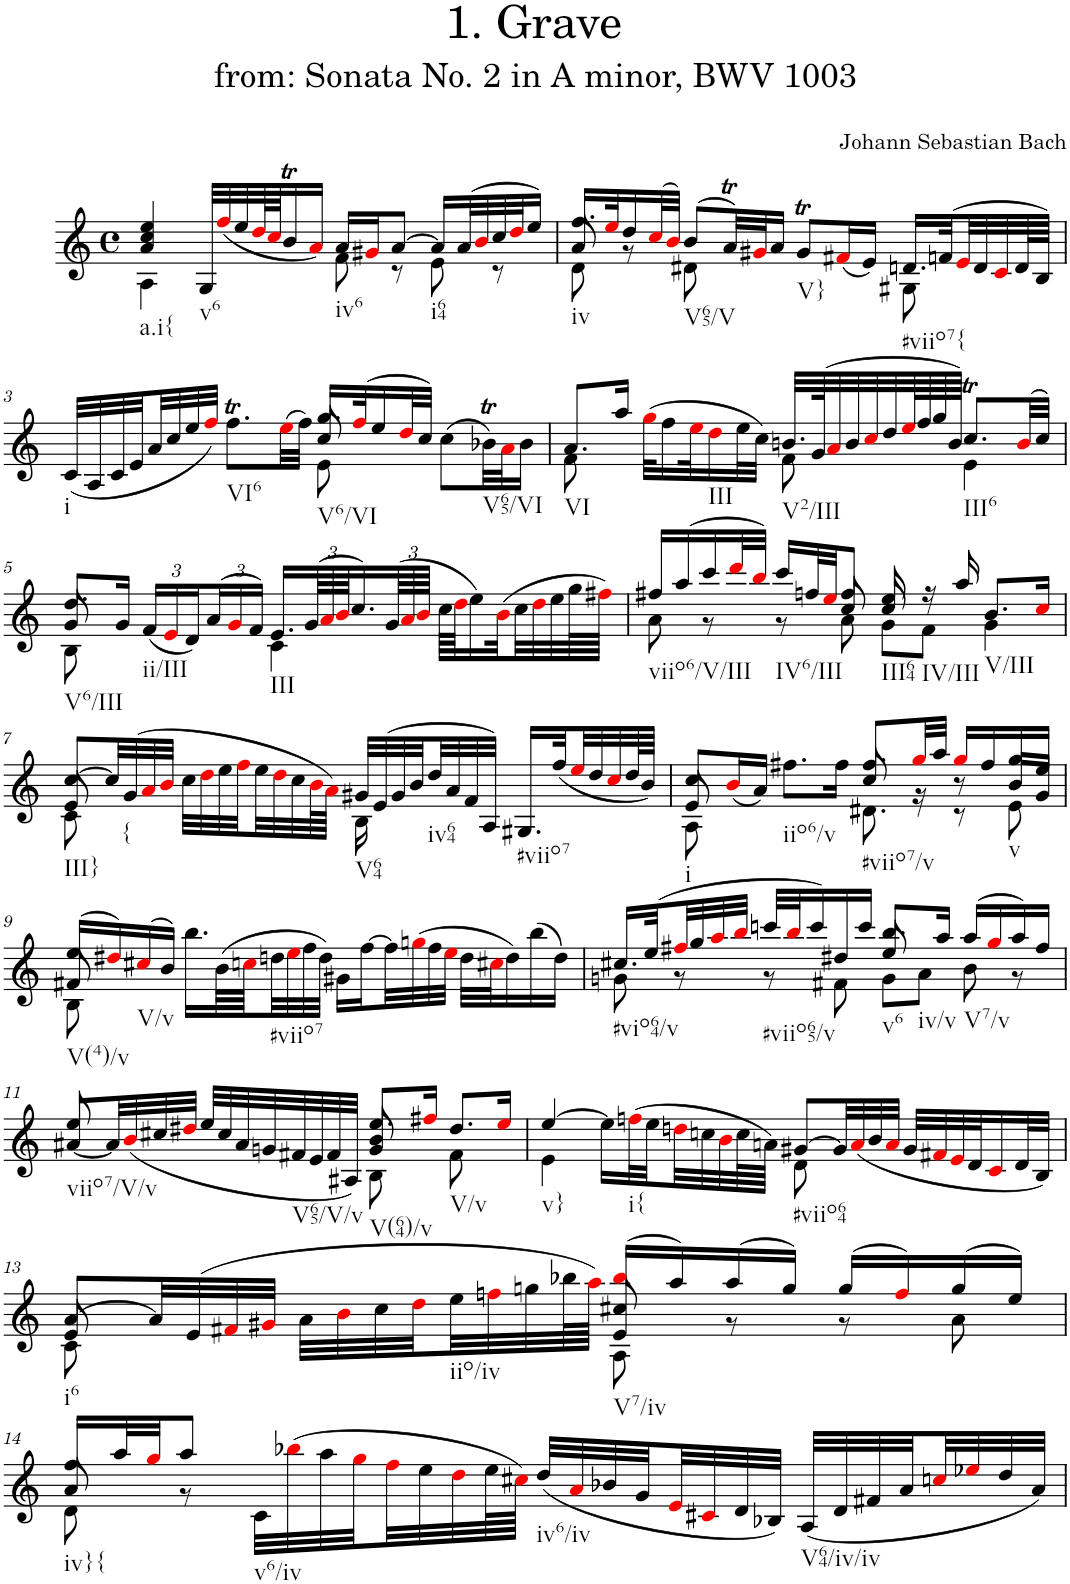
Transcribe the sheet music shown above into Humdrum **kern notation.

**kern
*part1
*staff1
*I"Violin
*I'Vln.
*clefG2
*k[]
*M4/4
*met(c)
=1
*^
!LO:TX:b:t=a.i{	!
4a/ 4cc/ 4ee/	4A\
!LO:TX:b:t=v6	!
32G/LLL	4ryy
(32ffi/	.
32ee/	.
64ddi/L	.
64cci/JJ	.
16bt/	.
16ai/JJ)	.
!LO:TX:b:t=iv6	!
16a/LL	8f\
16g#Xi/J	.
[8a/J	8r
!LO:TX:b:t=i64	!
16a/LL]	8e\
(32a/L	.
32bi/	.
32cc/	8r
32ddi/J	.
16ee/JJ)	.
=2	=2
*	*^
!LO:TX:b:t=iv	!	!
16.ff/LL	8d\	8a/
32eei/K	.	.
16dd/	8r	2..ryy
(32cci/L	.	.
32bi/JJJ)	.	.
!LO:TX:b:t=V65/V	!	!
(8b/L	8d#X\	.
32aT/LL)	4.ryy	.
32g#Xi/J	.	.
16a/JJ	.	.
!LO:TX:b:t=V}	!	!
8g#t/L	.	.
(16f#Xi/L	.	.
16e/JJ)	.	.
!LO:TX:b:t=#viio7{	!	!
16.dn/LL	8G#X\	.
(32fn/L	.	.
32ei/	8ryy	.
32d/	.	.
32ci/	.	.
64d/L	.	.
64B/JJJJ)	.	.
!!LO:LB:g=z	!!	!!
=3	=3	=3
!LO:TX:b:t=i	!	!
(32c/LLL	2ryy	2ryy
32A/	.	.
32c/	.	.
32e/	.	.
32a/	.	.
32cc/	.	.
32ee/	.	.
32ffi/JJJ)	.	.
!LO:TX:b:t=VI6	!	!
8.ffT\L	.	.
(32eei\LL	.	.
32ff\JJJ)	.	.
!LO:TX:b:t=V6/VI	!	!
16.gg/LL	8e\	8cc/
(32ffi/K	.	.
16ee/	4.ryy	4.ryy
32ddi/L	.	.
32cc/JJJ)	.	.
(8cc\L	.	.
!LO:TX:b:t=V65/VI	!	!
32b-XT\LL)	.	.
32ai\J	.	.
16b-\JJ	.	.
*	*v	*v
=4	=4
!LO:TX:b:t=VI	!
8.a/L	8f\
.	4.ryy
16aa/Jk	.
(32ggi\KLL	.
16ff\	.
32eei\K	.
!LO:TX:b:t=III	!
16ddi\	.
32ee\L	.
32cc\JJJ)	.
!LO:TX:b:t=V2/III	!
32.bn/LLL	8f\
(64g/K	.
32ai/	.
32b/	.
32cci/	8ryy
32dd/	.
64eei/L	.
64ff/	.
64gg/	.
64b/JJJJ)	.
!LO:TX:b:t=III6	!
8.ccT/L	4e\
(32bi/LL	.
32cc/JJJ)	.
!!LO:LB:g=z	!!
=5	=5
*	*^
!LO:TX:b:t=V6/III	!	!
8.dd/L	8B\	8g/
.	4.ryy	2..ryy
16g/Jk	.	.
*Xbrackettup	*	*
!LO:TX:b:t=ii/III	!	!
(24f/LL	.	.
24ei/	.	.
24d/)	.	.
(24a/	.	.
24gi/	.	.
24f/JJ)	.	.
!LO:TX:b:t=III	!	!
16.e/LL	4c\	.
(96g/LL	.	.
96ai/	.	.
96bi/JJ	.	.
16.cc/)	.	.
(96g/LL	.	.
96ai/	.	.
96bi/JJJJ	.	.
64cc\LLLL	4ryy	.
64ddi\JJ	.	.
16ee\)	.	.
(32bi\L	.	.
32cc\	.	.
32ddi\	.	.
32ee\	.	.
64gg\L	.	.
64ff#Xi\JJJJ)	.	.
=6	=6	=6
!LO:TX:b:t=viio6/V/III	!	!
16ff#X/LL	8a\	4.ryy
(16aa/	.	.
16ccc/	8r	.
32dddi/L	.	.
32bbi/JJJ)	.	.
!LO:TX:b:t=IV6/III	!	!
16ccc/LL	8r	.
32ffn/L	.	.
32eei/JJ	.	.
8ff/J	8a\	8cc/
!LO:TX:b:t=III64	!	!
8ee/	8g\L	8cc/
!LO:TX:b:t=IV/III	!	!
16r	8f\J	4.ryy
16aa/	.	.
!LO:TX:b:t=V/III	!	!
8.b/L	4g\	.
16cci/Jk	.	.
!!LO:LB:g=z	!!	!!
=7	=7	=7
!LO:TX:b:t=III}	!	!
[8cc/L	8c\	8e/
32cc/LL]	4.ryy	2..ryy
!LO:TX:b:t={	!	!
(>32g/	.	.
32ai/	.	.
32bi/JJJ	.	.
32cc\LLL	.	.
32ddi\	.	.
32ee\	.	.
32ffi\	.	.
32ee\	.	.
32ddi\	.	.
32cc\	.	.
64bi\L	.	.
64ai\JJJJ)	.	.
!LO:TX:b:t=V64	!	!
32g#X/LLL	16B\	.
(32e/	.	.
32g#/	4..ryy	.
32b/	.	.
!LO:TX:b:t=iv64	!	!
32dd/	.	.
32a/	.	.
32f/	.	.
32A/JJJ)	.	.
!LO:TX:b:t=#viio7	!	!
16.G#X/LL	.	.
(32ff/L	.	.
32eei/	.	.
32dd/	.	.
32cci/	.	.
64dd/L	.	.
64b/JJJJ)	.	.
=8	=8	=8
!LO:TX:b:t=i	!	!
8cc/L	8A\	8e/
(16bi/L	4.ryy	4.ryy
16a/JJ)	.	.
!LO:TX:b:t=iio6/v	!	!
8.ff#X\L	.	.
16ff#\Jk	.	.
!LO:TX:b:t=#viio7/v	!	!
8.ff#/L	8.d#X\	8cc/
.	.	8ryy
32ggi/LL	16r	.
32aa/JJJ	.	.
16ggi/LL	8r	8r
16ff#/	.	.
!LO:TX:b:t=v	!	!
16gg/	8e\	16b/LL
16ee/JJ	.	16g/JJ
!!LO:LB:g=z	!!	!!
=9	=9	=9
!LO:TX:b:t=V(4)/v	!	!
(16ee/LL	8B\	8f#X/
16dd#Xi/)	.	.
!LO:TX:b:t=V/v	!	!
(>16cc#Xi/	2..ryy	2..ryy
16b/JJ)	.	.
16.bb\LL	.	.
(64b\LL	.	.
64ccni\J	.	.
!LO:TX:b:t=#viio7	!	!
32ddn\	.	.
32eei\	.	.
32ff\	.	.
32dd\JJJ)	.	.
16g#X\LL	.	.
[16ff\	.	.
32ff\L]	.	.
(32ggni\	.	.
32ff\	.	.
32eei\JJJ	.	.
32dd\LLL	.	.
32cc#Xi\J	.	.
16dd\)	.	.
(16bb\	.	.
16dd\JJ)	.	.
=10	=10	=10
!LO:TX:b:t=#vio64/v	!	!
16.cc#X/LL	8gn\	2ryy
(32ee/L	.	.
32ff#Xi/	8r	.
32gg/	.	.
32aai/	.	.
32bbi/JJJ	.	.
!LO:TX:b:t=#viio65/v	!	!
32cccn/LLL	8r	.
32bbi/J	.	.
16ccc/)	.	.
16dd#X/	8f#X\	.
16ccc/JJ	.	.
!LO:TX:b:t=v6	!	!
!LO:TX:b:t=iv/v	!	!
8.bb/L	8g\L	8ee/
.	8a\J	4.ryy
16aa/Jk	.	.
!LO:TX:b:t=V7/v	!	!
(16aa/LL	8b\	.
16ggi/	.	.
16aa/)	8r	.
16ff#/JJ	.	.
!!LO:LB:g=z	!!	!!
=11	=11	=11
!LO:TX:b:t=viio7/V/v	!	!
[<8a#X/L	2ryy	8ee/
32a#/LL]	.	4.ryy
(32bi/	.	.
32cc#X/	.	.
32dd#Xi/JJJ	.	.
32ee/LLL	.	.
32cc#/	.	.
32a#/	.	.
32gn/	.	.
!LO:TX:b:t=V65/V/v	!	!
32f#X/	.	.
32e/	.	.
32f#/	.	.
32A#X/JJJ)	.	.
!LO:TX:b:t=V(64)/v	!	!
8.ee/L	8B\	8g/ 8b/
.	8ryy	4.ryy
16ff#Xi/Jk	.	.
!LO:TX:b:t=V/v	!	!
8.dd#/L	8f#\	.
.	8ryy	.
16eei/Jk	.	.
*	*v	*v
=12	=12
!LO:TX:b:t=v}	!
[4ee/	4e\
16ee\LL]	4ryy
!LO:TX:b:t=i{	!
(32ffni\L	.
32ee\	.
32ddni\	.
32ccn\	.
32bi\	.
64cc\L	.
64an\JJJJ)	.
!LO:TX:b:t=#viio64	!
[8g#X/L	8d\
32g#/LL]	4.ryy
(32ai/	.
32b/	.
32ai/JJJ	.
32g#/LLL	.
32f#Xi/	.
32ei/	.
32d/J	.
16ci/	.
32d/L	.
32B/JJJ)	.
!!LO:LB:g=z	!!
=13	=13
*	*^
!LO:TX:b:t=i6	!	!
[8a/L	8c\	8e/
32a/LL]	4.ryy	4.ryy
(32e/	.	.
32f#Xi/	.	.
32g#Xi/JJJ	.	.
32a\LLL	.	.
32bi\	.	.
32cc\	.	.
32ddi\	.	.
!LO:TX:b:t=iio/iv	!	!
32ee\	.	.
32ffni\	.	.
32ggn\	.	.
64bb-X\L	.	.
64aai\JJJJ)	.	.
!LO:TX:b:t=V7/iv	!	!
(16bb-i/LL	8A\	8e/ 8cc#X/
16aa/)	.	.
(16aa/	8r	4.ryy
16gg/JJ)	.	.
(16gg/LL	8r	.
16ffi/)	.	.
(16gg/	8a\	.
16ee/JJ)	.	.
!!LO:LB:g=z	!!	!!
=14	=14	=14
!LO:TX:b:t=iv}{	!	!
16ff/LL	8d\	8a/
32aa/L	.	.
32ggi/JJ	.	.
8aa/J	8r	2..ryy
!LO:TX:b:t=v6/iv	!	!
32c\LLL	2.ryy	.
(32bb-Xi\	.	.
32aa\	.	.
32ggi\	.	.
32ffi\	.	.
32ee\	.	.
32ddi\	.	.
64ee\L	.	.
64cc#Xi\JJJJ)	.	.
!LO:TX:b:t=iv6/iv	!	!
(32dd/LLL	.	.
32ai/	.	.
32b-X/	.	.
32g/	.	.
32ei/	.	.
32c#Xi/	.	.
32d/	.	.
32B-X/JJJ)	.	.
!LO:TX:b:t=V64/iv/iv	!	!
(32A/LLL	.	.
32d/	.	.
32f#X/	.	.
32a/	.	.
32ccni/	.	.
32ee-Xi/	.	.
32dd/	.	.
32a/JJJ)	.	.
*v	*v	*v
=
*-
